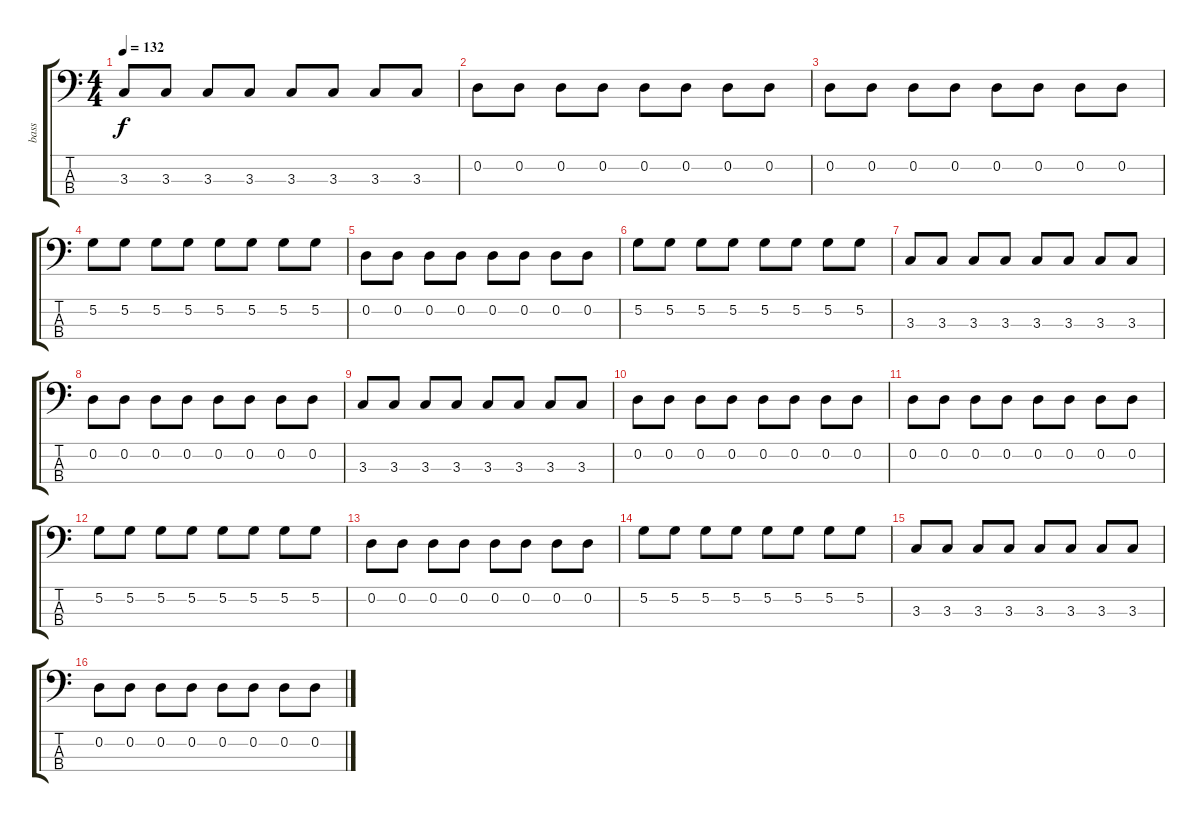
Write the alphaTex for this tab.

\track ("bass" "bass") {instrument electricbassfinger}
\staff {score tabs}
\tuning (G2 D2 A1 E1) {hide}
\ts (4 4)
\tempo 132
\clef f4
\ks c
3.3.8{dy f} 3.3.8 3.3.8 3.3.8 3.3.8 3.3.8 3.3.8 3.3.8 |
0.2.8 0.2.8 0.2.8 0.2.8 0.2.8 0.2.8 0.2.8 0.2.8 |
0.2.8 0.2.8 0.2.8 0.2.8 0.2.8 0.2.8 0.2.8 0.2.8 |
5.2.8 5.2.8 5.2.8 5.2.8 5.2.8 5.2.8 5.2.8 5.2.8 |
0.2.8 0.2.8 0.2.8 0.2.8 0.2.8 0.2.8 0.2.8 0.2.8 |
5.2.8 5.2.8 5.2.8 5.2.8 5.2.8 5.2.8 5.2.8 5.2.8 |
3.3.8 3.3.8 3.3.8 3.3.8 3.3.8 3.3.8 3.3.8 3.3.8 |
0.2.8 0.2.8 0.2.8 0.2.8 0.2.8 0.2.8 0.2.8 0.2.8 |
3.3.8 3.3.8 3.3.8 3.3.8 3.3.8 3.3.8 3.3.8 3.3.8 |
0.2.8 0.2.8 0.2.8 0.2.8 0.2.8 0.2.8 0.2.8 0.2.8 |
0.2.8 0.2.8 0.2.8 0.2.8 0.2.8 0.2.8 0.2.8 0.2.8 |
5.2.8 5.2.8 5.2.8 5.2.8 5.2.8 5.2.8 5.2.8 5.2.8 |
0.2.8 0.2.8 0.2.8 0.2.8 0.2.8 0.2.8 0.2.8 0.2.8 |
5.2.8 5.2.8 5.2.8 5.2.8 5.2.8 5.2.8 5.2.8 5.2.8 |
3.3.8 3.3.8 3.3.8 3.3.8 3.3.8 3.3.8 3.3.8 3.3.8 |
0.2.8 0.2.8 0.2.8 0.2.8 0.2.8 0.2.8 0.2.8 0.2.8
